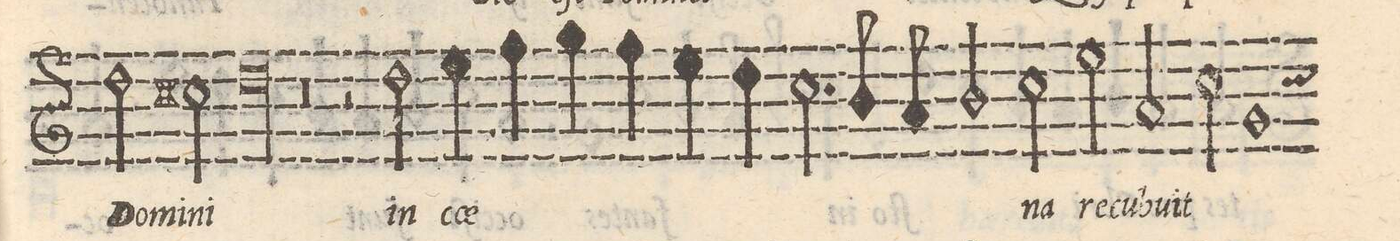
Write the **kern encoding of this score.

**kern	**text
*I"CANTVS	*
*clefG2	*
*k[]	*
*met(C|)	*
*M2/1	*
2dd\	Do-
2cc#X\	-mi-
=7-	=7-
00dd	-ni
=8-	=8-
=9-	=9-
0r	.
=10-	=10-
2r	.
2dd\	in
4ee\	cœ-
4ff\	.
4gg\	.
4ff\	.
=11-	=11-
4ee\	.
4dd\	.
2.ccny\	.
8b/	.
8a/	.
2b/	.
=12-	=12-
2ccny\	-na
2ee\	re-
2a/	-cu-
2ccny\	-bu-
=13-	=13-
*custos:cc	*
1g	-it
*-	*-
